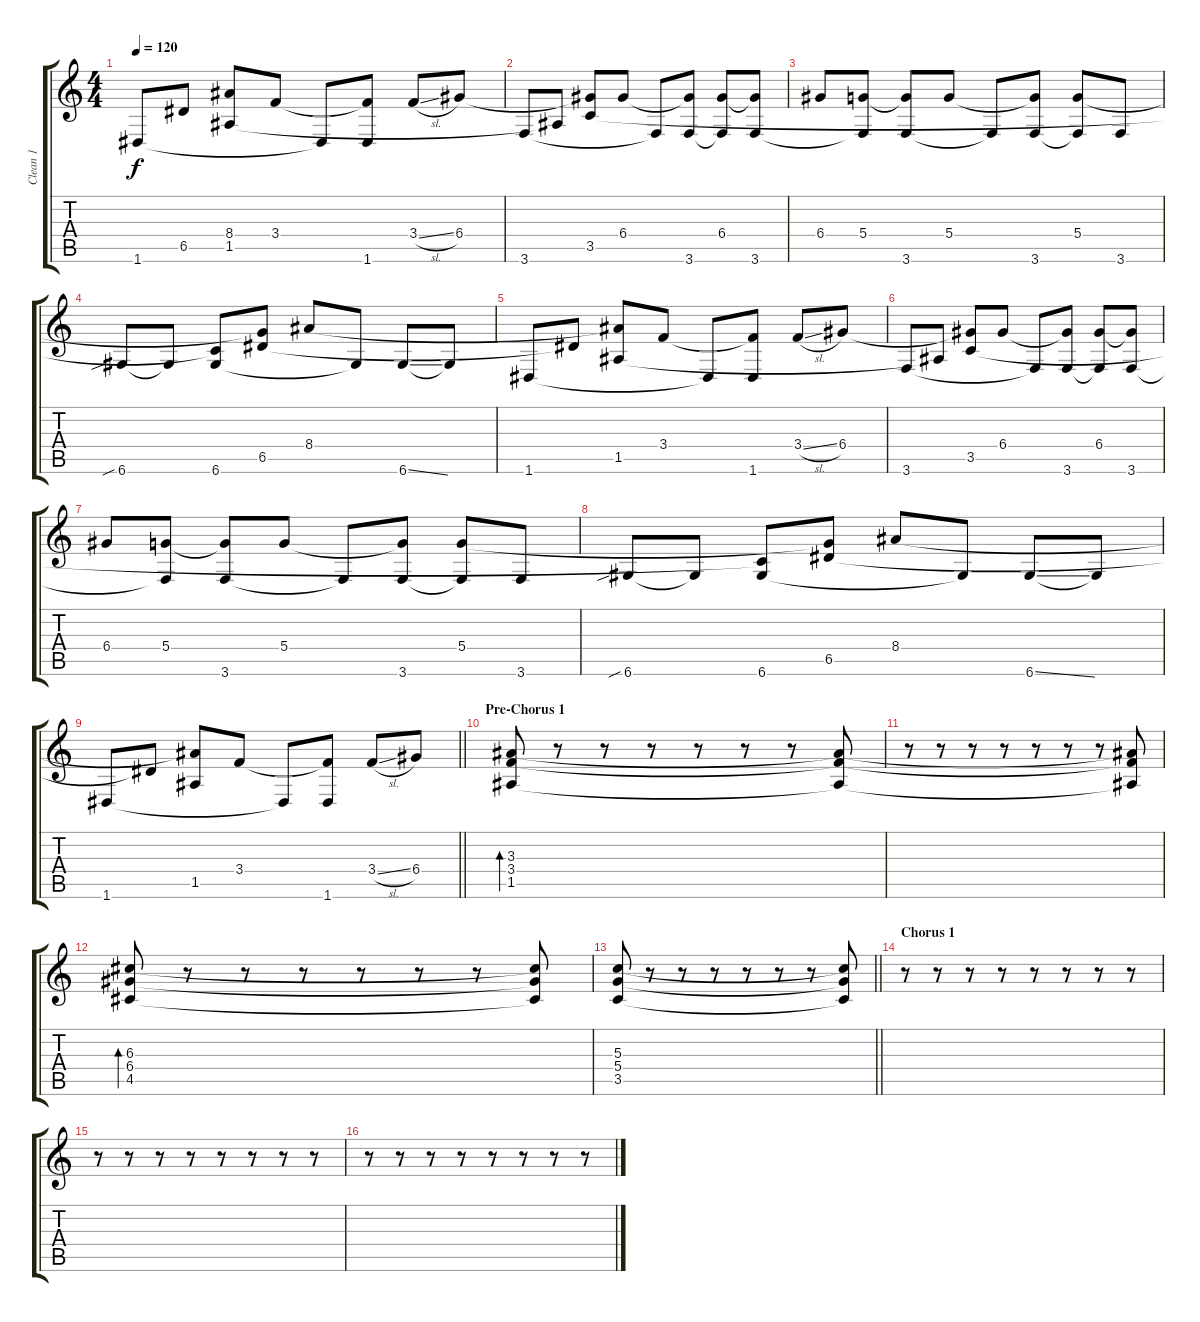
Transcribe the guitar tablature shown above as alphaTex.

\track ("Clean 1" "Clean 1") {instrument electricguitarclean}
\staff {score tabs}
\tuning (E4 B3 G3 D3 A2 D2) {hide}
\ts (4 4)
\tempo 120
\clef g2
\ks c
1.6.8{dy f} 6.5{t}.8 (8.4{t} 1.5).8 3.4.8 1.6{t}.8 (3.4{t} 1.6).8 3.4{sl}.8 6.4.8 |
3.6.8 1.5{t}.8 (6.4{t} 3.5).8 6.4.8 3.6{t}.8 (6.4{t} 3.6).8 (6.4 3.6{t}).8 (6.4{t} 3.6).8 |
6.4.8 (5.4 3.6{t}).8 (5.4{t} 3.6).8 5.4.8 3.6{t}.8 (5.4{t} 3.6).8 (5.4 3.6{t}).8 3.6.8 |
6.6{sib}.8 6.6{t}.8 (3.5{t} 6.6).8 (5.4{t} 6.5).8 8.4.8 6.6{t}.8 6.6{ss}.8 6.6{t}.8 |
1.6.8 6.5{t}.8 (8.4{t} 1.5).8 3.4.8 1.6{t}.8 (3.4{t} 1.6).8 3.4{sl}.8 6.4.8 |
3.6.8 1.5{t}.8 (6.4{t} 3.5).8 6.4.8 3.6{t}.8 (6.4{t} 3.6).8 (6.4 3.6{t}).8 (6.4{t} 3.6).8 |
6.4.8 (5.4 3.6{t}).8 (5.4{t} 3.6).8 5.4.8 3.6{t}.8 (5.4{t} 3.6).8 (5.4 3.6{t}).8 3.6.8 |
6.6{sib}.8 6.6{t}.8 (3.5{t} 6.6).8 (5.4{t} 6.5).8 8.4.8 6.6{t}.8 6.6{ss}.8 6.6{t}.8 |
\barLineRight lightlight
1.6.8 6.5{t}.8 (8.4{t} 1.5).8 3.4.8 1.6{t}.8 (3.4{t} 1.6).8 3.4{sl}.8 6.4.8 |
\section ("" "Pre-Chorus 1")
(3.3 3.4 1.5).8{bd 480} r.8 r.8 r.8 r.8 r.8 r.8 (3.3{t} 3.4{t} 1.5{t}).8 |
r.8 r.8 r.8 r.8 r.8 r.8 r.8 (3.3{t} 3.4{t} 1.5{t}).8 |
(6.3 6.4 4.5).8{bd 240} r.8 r.8 r.8 r.8 r.8 r.8 (6.3{t} 6.4{t} 4.5{t}).8 |
\barLineRight lightlight
(5.3 5.4 3.5).8 r.8 r.8 r.8 r.8 r.8 r.8 (5.3{t} 5.4{t} 3.5{t}).8 |
\section ("" "Chorus 1")
r.8 r.8 r.8 r.8 r.8 r.8 r.8 r.8 |
r.8 r.8 r.8 r.8 r.8 r.8 r.8 r.8 |
r.8 r.8 r.8 r.8 r.8 r.8 r.8 r.8
